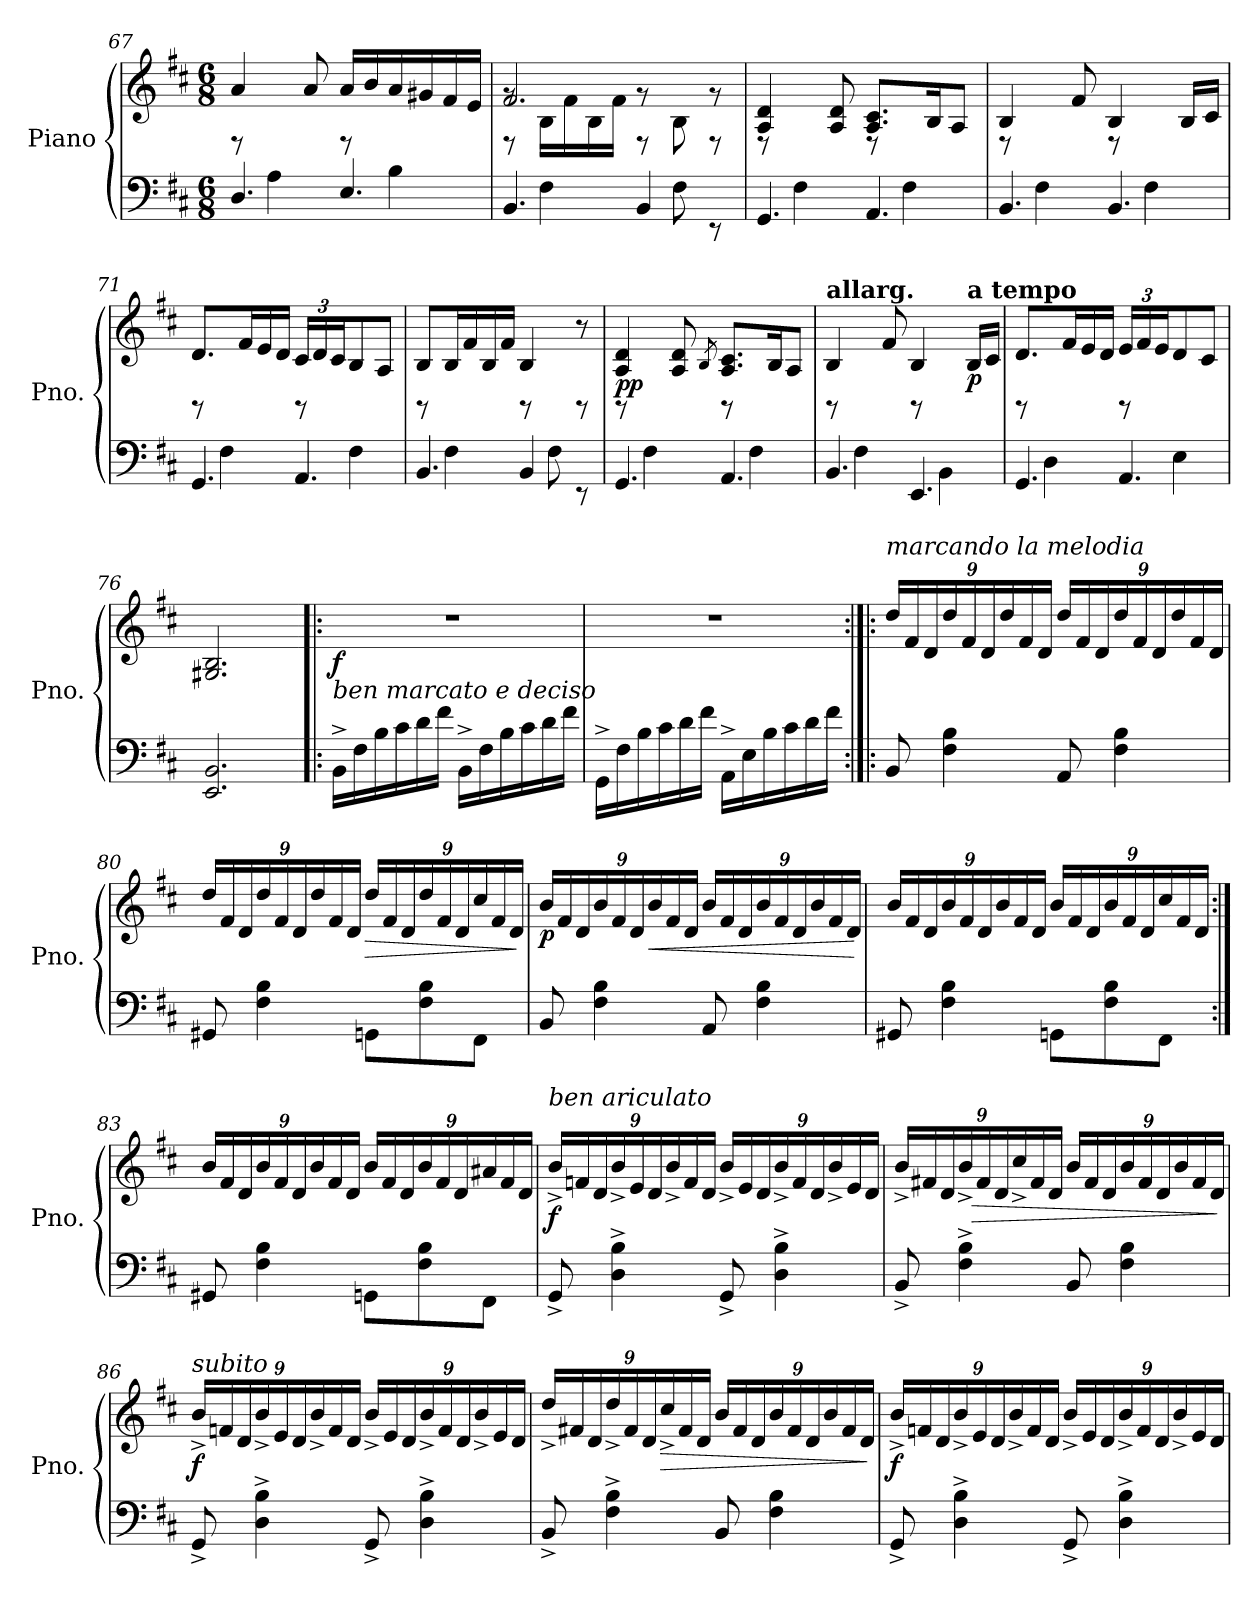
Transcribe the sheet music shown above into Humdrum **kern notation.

**kern	**kern	**dynam
*part1	*part1	*part1
*staff2	*staff1	*staff1/2
*I"Piano	*	*
*I'Pno.	*	*
*clefF4	*clefG2	*
*k[f#c#]	*k[f#c#]	*
*M6/8	*M6/8	*
=67	=67	=67
*^	*	*
4.D/	8rg	4a/	.
.	4A\	.	.
.	.	8a/	.
4.E/	8rg	16a/LL	.
.	.	16b/	.
.	4B\	16a/	.
.	.	16g#X/	.
.	.	16f#/	.
.	.	16e/JJ	.
=68	=68	=68	=68
*	*	*^	*
4.BB/	8rg	2.f#/	8rg	.
.	4F#\	.	16B\LL	.
.	.	.	16f#\	.
.	.	.	16B\	.
.	.	.	16f#\JJ	.
4BB/	8rg	.	8rg	.
.	8F#\	.	8B\	.
8rEE	8rg	.	8rg	.
*	*	*v	*v	*
!!LO:LB:g=z
=69	=69	=69	=69
4.GG/	8rg	4A/ 4d/	.
.	4F#\	.	.
.	.	8A/ 8d/	.
4.AA/	8rg	8.A/ 8.c#/L	.
.	4F#\	.	.
.	.	16B/K	.
.	.	8A/J	.
=70	=70	=70	=70
4.BB/	8rg	4B/	.
.	4F#\	.	.
.	.	8f#/	.
4.BB/	8rg	4B/	.
.	4F#\	.	.
.	.	16B/LL	.
.	.	16c#/JJ	.
=71	=71	=71	=71
4.GG/	8rg	8.d/L	.
.	4F#\	.	.
.	.	16f#/L	.
.	.	16e/	.
.	.	16d/JJ	.
*	*	*Xbrackettup	*
4.AA/	8rg	24c#/LL	.
.	.	24d/	.
.	.	24c#/J	.
.	4F#\	8B/	.
.	.	8A/J	.
=72	=72	=72	=72
4.BB/	8rg	8B/L	.
.	4F#\	16B/L	.
.	.	16f#/	.
.	.	16B/	.
.	.	16f#/JJ	.
4BB/	8rg	4B/	.
.	8F#\	.	.
8rEE	8rg	8r	.
!!LO:LB:g=z
=73	=73	=73	=73
!	!	!	!LO:DY:b
4.GG/	8rg	4A/ 4d/	pp
.	4F#\	.	.
.	.	8A/ 8d/	.
.	.	8qB/	.
4.AA/	8rg	8.A/ 8.c#/L	.
.	4F#\	.	.
.	.	16B/K	.
.	.	8A/J	.
=74	=74	=74	=74
!	!	!LO:TX:a:B:t=allarg.	!
4.BB/	8rg	4B/	.
.	4F#\	.	.
.	.	8f#/	.
4.EE/	8rg	4B/	.
.	4BB\	.	.
!	!	!LO:TX:a:B:t=a tempo	!
!	!	!	!LO:DY:b
.	.	16B/LL	p
.	.	16c#/JJ	.
=75	=75	=75	=75
4.GG/	8rg	8.d/L	.
.	4D\	.	.
.	.	16f#/L	.
.	.	16e/	.
.	.	16d/JJ	.
4.AA/	8rg	24e/LL	.
.	.	24f#/	.
.	.	24e/J	.
.	4E\	8d/	.
.	.	8c#/J	.
*v	*v	*	*
=76	=76	=76
2.EE/ 2.BB/	2.G#X/ 2.B/	.
!!LO:PB:g=z
=77!|:	=77!|:	=77!|:
!LO:TX:a:i:t=ben marcato e deciso	!	!
!	!	!LO:DY:b
16BB^\LL	2.r	f
16F#\	.	.
16B\	.	.
16c#\	.	.
16d\	.	.
16f#\JJ	.	.
16BB^\LL	.	.
16F#\	.	.
16B\	.	.
16c#\	.	.
16d\	.	.
16f#\JJ	.	.
=78	=78	=78
16GG^\LL	2.r	.
16F#\	.	.
16B\	.	.
16c#\	.	.
16d\	.	.
16f#\JJ	.	.
16AA^\LL	.	.
16E\	.	.
16B\	.	.
16c#\	.	.
16d\	.	.
16f#\JJ	.	.
=79:|!|:	=79:|!|:	=79:|!|:
!	!LO:TX:a:i:t=marcando la melodia	!
8BB/	24dd/LL	.
.	24f#/	.
.	24d/	.
4F#\ 4B\	24dd/	.
.	24f#/	.
.	24d/	.
.	24dd/	.
.	24f#/	.
.	24d/JJ	.
8AA/	24dd/LL	.
.	24f#/	.
.	24d/	.
4F#\ 4B\	24dd/	.
.	24f#/	.
.	24d/	.
.	24dd/	.
.	24f#/	.
.	24d/JJ	.
!!LO:LB:g=z
=80	=80	=80
8GG#X/	24dd/LL	.
.	24f#/	.
.	24d/	.
4F#\ 4B\	24dd/	.
.	24f#/	.
.	24d/	.
.	24dd/	.
.	24f#/	.
.	24d/JJ	.
!	!	!LO:HP:b
8GGn\L	24dd/LL	>
.	24f#/	.
.	24d/	.
8F#\ 8B\	24dd/	.
.	24f#/	.
.	24d/	.
8FF#\J	24cc#/	.
.	24f#/	.
.	24d/JJ	.
.	.	]
=81	=81	=81
!	!	!LO:DY:b
8BB/	24b/LL	p
.	24f#/	.
.	24d/	.
4F#\ 4B\	24b/	.
.	24f#/	.
.	24d/	.
!	!	!LO:HP:b
.	24b/	<
.	24f#/	.
.	24d/JJ	.
8AA/	24b/LL	.
.	24f#/	.
.	24d/	.
4F#\ 4B\	24b/	.
.	24f#/	.
.	24d/	.
.	24b/	.
.	24f#/	.
.	24d/JJ	.
.	.	[
=82	=82	=82
8GG#X/	24b/LL	.
.	24f#/	.
.	24d/	.
4F#\ 4B\	24b/	.
.	24f#/	.
.	24d/	.
.	24b/	.
.	24f#/	.
.	24d/JJ	.
8GGn\L	24b/LL	.
.	24f#/	.
.	24d/	.
8F#\ 8B\	24b/	.
.	24f#/	.
.	24d/	.
8FF#\J	24cc#/	.
.	24f#/	.
.	24d/JJ	.
!!LO:LB:g=z
=83:|!	=83:|!	=83:|!
8GG#X/	24b/LL	.
.	24f#/	.
.	24d/	.
4F#\ 4B\	24b/	.
.	24f#/	.
.	24d/	.
.	24b/	.
.	24f#/	.
.	24d/JJ	.
8GGn\L	24b/LL	.
.	24f#/	.
.	24d/	.
8F#\ 8B\	24b/	.
.	24f#/	.
.	24d/	.
8FF#\J	24a#X/	.
.	24f#/	.
.	24d/JJ	.
=84	=84	=84
!	!LO:TX:a:i:t=ben ariculato	!
!	!	!LO:DY:b
8GG^/	24b^/LL	f
.	24fn/	.
.	24d/	.
4D\^ 4B\^	24b^/	.
.	24e/	.
.	24d/	.
.	24b^/	.
.	24f/	.
.	24d/JJ	.
8GG^/	24b^/LL	.
.	24e/	.
.	24d/	.
4D\^ 4B\^	24b^/	.
.	24f/	.
.	24d/	.
.	24b^/	.
.	24e/	.
.	24d/JJ	.
=85	=85	=85
8BB^/	24b^/LL	.
.	24f#X/	.
.	24d/	.
4F#\^ 4B\^	24b^/	.
!	!	!LO:HP:b
.	24f#/	>
.	24d/	.
.	24cc#^/	.
.	24f#/	.
.	24d/JJ	.
8BB/	24b/LL	.
.	24f#/	.
.	24d/	.
4F#\ 4B\	24b/	.
.	24f#/	.
.	24d/	.
.	24b/	.
.	24f#/	.
.	24d/JJ	.
.	.	]
!!LO:LB:g=z
=86	=86	=86
!	!LO:TX:a:i:t=subito	!
!	!	!LO:DY:b
8GG^/	24b^/LL	f
.	24fn/	.
.	24d/	.
4D\^ 4B\^	24b^/	.
.	24e/	.
.	24d/	.
.	24b^/	.
.	24f/	.
.	24d/JJ	.
8GG^/	24b^/LL	.
.	24e/	.
.	24d/	.
4D\^ 4B\^	24b^/	.
.	24f/	.
.	24d/	.
.	24b^/	.
.	24e/	.
.	24d/JJ	.
=87	=87	=87
8BB^/	24dd^/LL	.
.	24f#X/	.
.	24d/	.
4F#\^ 4B\^	24dd^/	.
.	24f#/	.
.	24d/	.
!	!	!LO:HP:b
.	24cc#^/	>
.	24f#/	.
.	24d/JJ	.
8BB/	24b/LL	.
.	24f#/	.
.	24d/	.
4F#\ 4B\	24b/	.
.	24f#/	.
.	24d/	.
.	24b/	.
.	24f#/	.
.	24d/JJ	.
.	.	]
=88	=88	=88
!	!	!LO:DY:b
8GG^/	24b^/LL	f
.	24fn/	.
.	24d/	.
4D\^ 4B\^	24b^/	.
.	24e/	.
.	24d/	.
.	24b^/	.
.	24f/	.
.	24d/JJ	.
8GG^/	24b^/LL	.
.	24e/	.
.	24d/	.
4D\^ 4B\^	24b^/	.
.	24f/	.
.	24d/	.
.	24b^/	.
.	24e/	.
.	24d/JJ	.
=	=	=
*-	*-	*-
